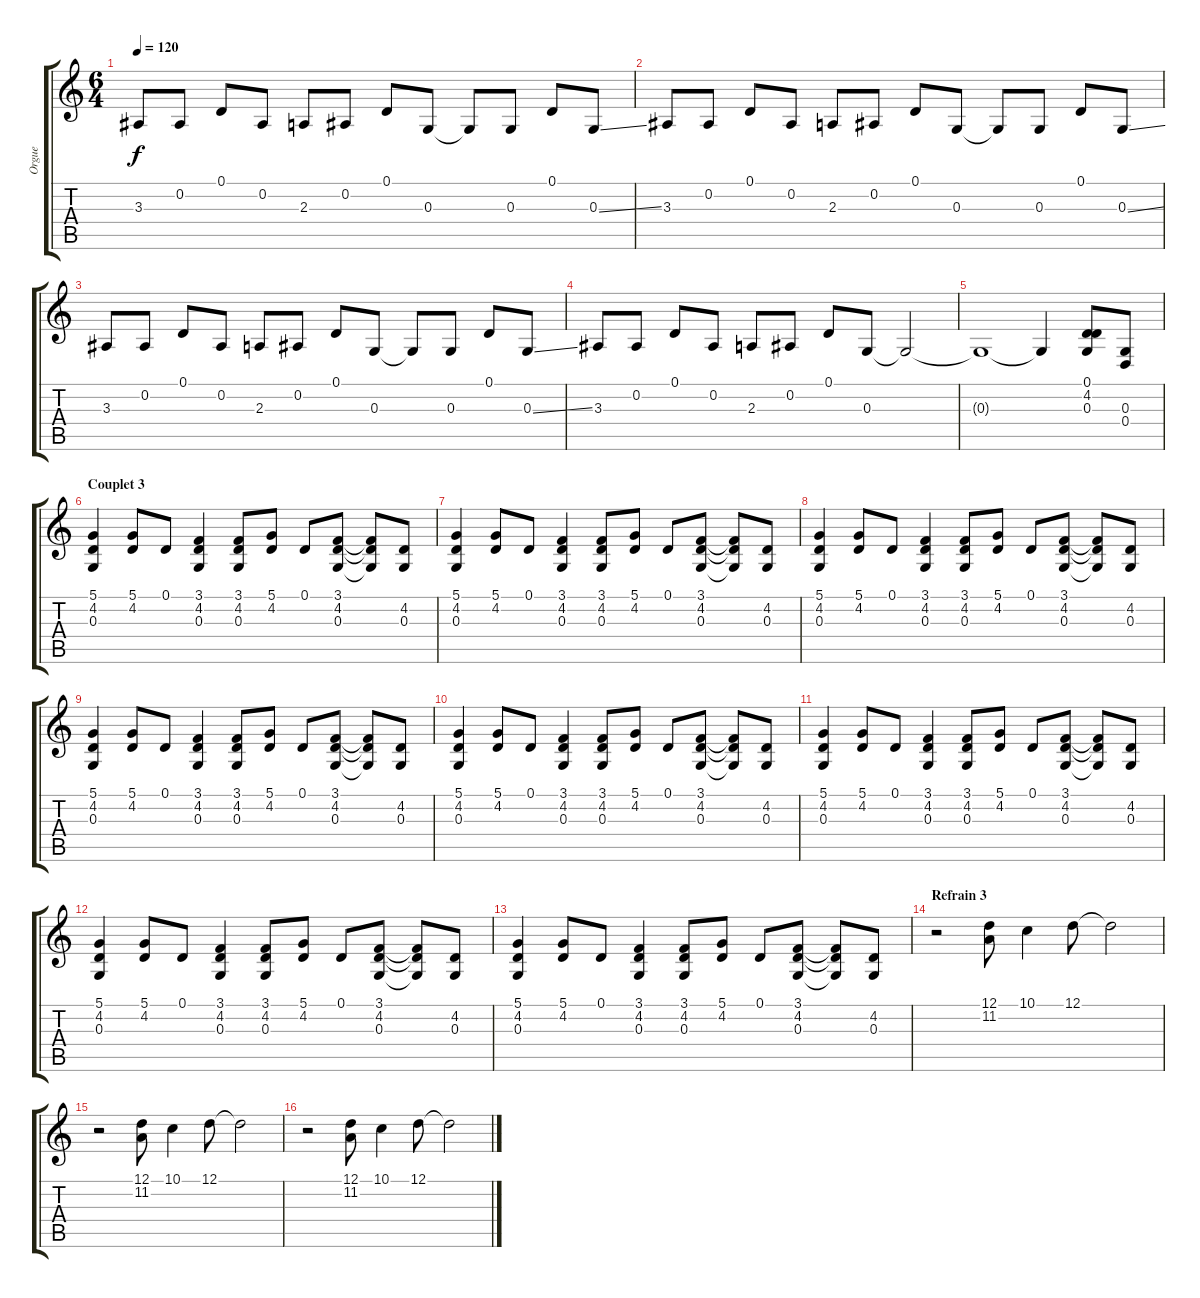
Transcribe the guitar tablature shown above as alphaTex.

\track ("Orgue" "Orgue") {instrument drawbarorgan}
\staff {score tabs}
\tuning (D4 Bb3 G3 D3 G2 D2) {hide}
\ts (6 4)
\tempo 120
\clef g2
\ks c
3.3.8{dy f} 0.2.8 0.1.8 0.2.8 2.3.8 0.2.8 0.1.8 0.3.8 0.3{t}.8 0.3.8 0.1.8 0.3{ss}.8 |
3.3.8 0.2.8 0.1.8 0.2.8 2.3.8 0.2.8 0.1.8 0.3.8 0.3{t}.8 0.3.8 0.1.8 0.3{ss}.8 |
3.3.8 0.2.8 0.1.8 0.2.8 2.3.8 0.2.8 0.1.8 0.3.8 0.3{t}.8 0.3.8 0.1.8 0.3{ss}.8 |
3.3.8 0.2.8 0.1.8 0.2.8 2.3.8 0.2.8 0.1.8 0.3.8 0.3{t}.2 |
0.3{t}.1 0.3{t}.4 (0.1 4.2 0.3).8 (0.3 0.4).8 |
\section ("" "Couplet 3")
(5.1 4.2 0.3).4 (5.1 4.2).8 0.1.8 (3.1 4.2 0.3).4 (3.1 4.2 0.3).8 (5.1 4.2).8 0.1.8 (3.1 4.2 0.3).8 (3.1{t} 4.2{t} 0.3{t}).8 (4.2 0.3).8 |
(5.1 4.2 0.3).4 (5.1 4.2).8 0.1.8 (3.1 4.2 0.3).4 (3.1 4.2 0.3).8 (5.1 4.2).8 0.1.8 (3.1 4.2 0.3).8 (3.1{t} 4.2{t} 0.3{t}).8 (4.2 0.3).8 |
(5.1 4.2 0.3).4 (5.1 4.2).8 0.1.8 (3.1 4.2 0.3).4 (3.1 4.2 0.3).8 (5.1 4.2).8 0.1.8 (3.1 4.2 0.3).8 (3.1{t} 4.2{t} 0.3{t}).8 (4.2 0.3).8 |
(5.1 4.2 0.3).4 (5.1 4.2).8 0.1.8 (3.1 4.2 0.3).4 (3.1 4.2 0.3).8 (5.1 4.2).8 0.1.8 (3.1 4.2 0.3).8 (3.1{t} 4.2{t} 0.3{t}).8 (4.2 0.3).8 |
(5.1 4.2 0.3).4 (5.1 4.2).8 0.1.8 (3.1 4.2 0.3).4 (3.1 4.2 0.3).8 (5.1 4.2).8 0.1.8 (3.1 4.2 0.3).8 (3.1{t} 4.2{t} 0.3{t}).8 (4.2 0.3).8 |
(5.1 4.2 0.3).4 (5.1 4.2).8 0.1.8 (3.1 4.2 0.3).4 (3.1 4.2 0.3).8 (5.1 4.2).8 0.1.8 (3.1 4.2 0.3).8 (3.1{t} 4.2{t} 0.3{t}).8 (4.2 0.3).8 |
(5.1 4.2 0.3).4 (5.1 4.2).8 0.1.8 (3.1 4.2 0.3).4 (3.1 4.2 0.3).8 (5.1 4.2).8 0.1.8 (3.1 4.2 0.3).8 (3.1{t} 4.2{t} 0.3{t}).8 (4.2 0.3).8 |
(5.1 4.2 0.3).4 (5.1 4.2).8 0.1.8 (3.1 4.2 0.3).4 (3.1 4.2 0.3).8 (5.1 4.2).8 0.1.8 (3.1 4.2 0.3).8 (3.1{t} 4.2{t} 0.3{t}).8 (4.2 0.3).8 |
\section ("" "Refrain 3")
r.2 (12.1 11.2).8 10.1.4 12.1.8 12.1{t}.2 |
r.2 (12.1 11.2).8 10.1.4 12.1.8 12.1{t}.2 |
r.2 (12.1 11.2).8 10.1.4 12.1.8 12.1{t}.2
